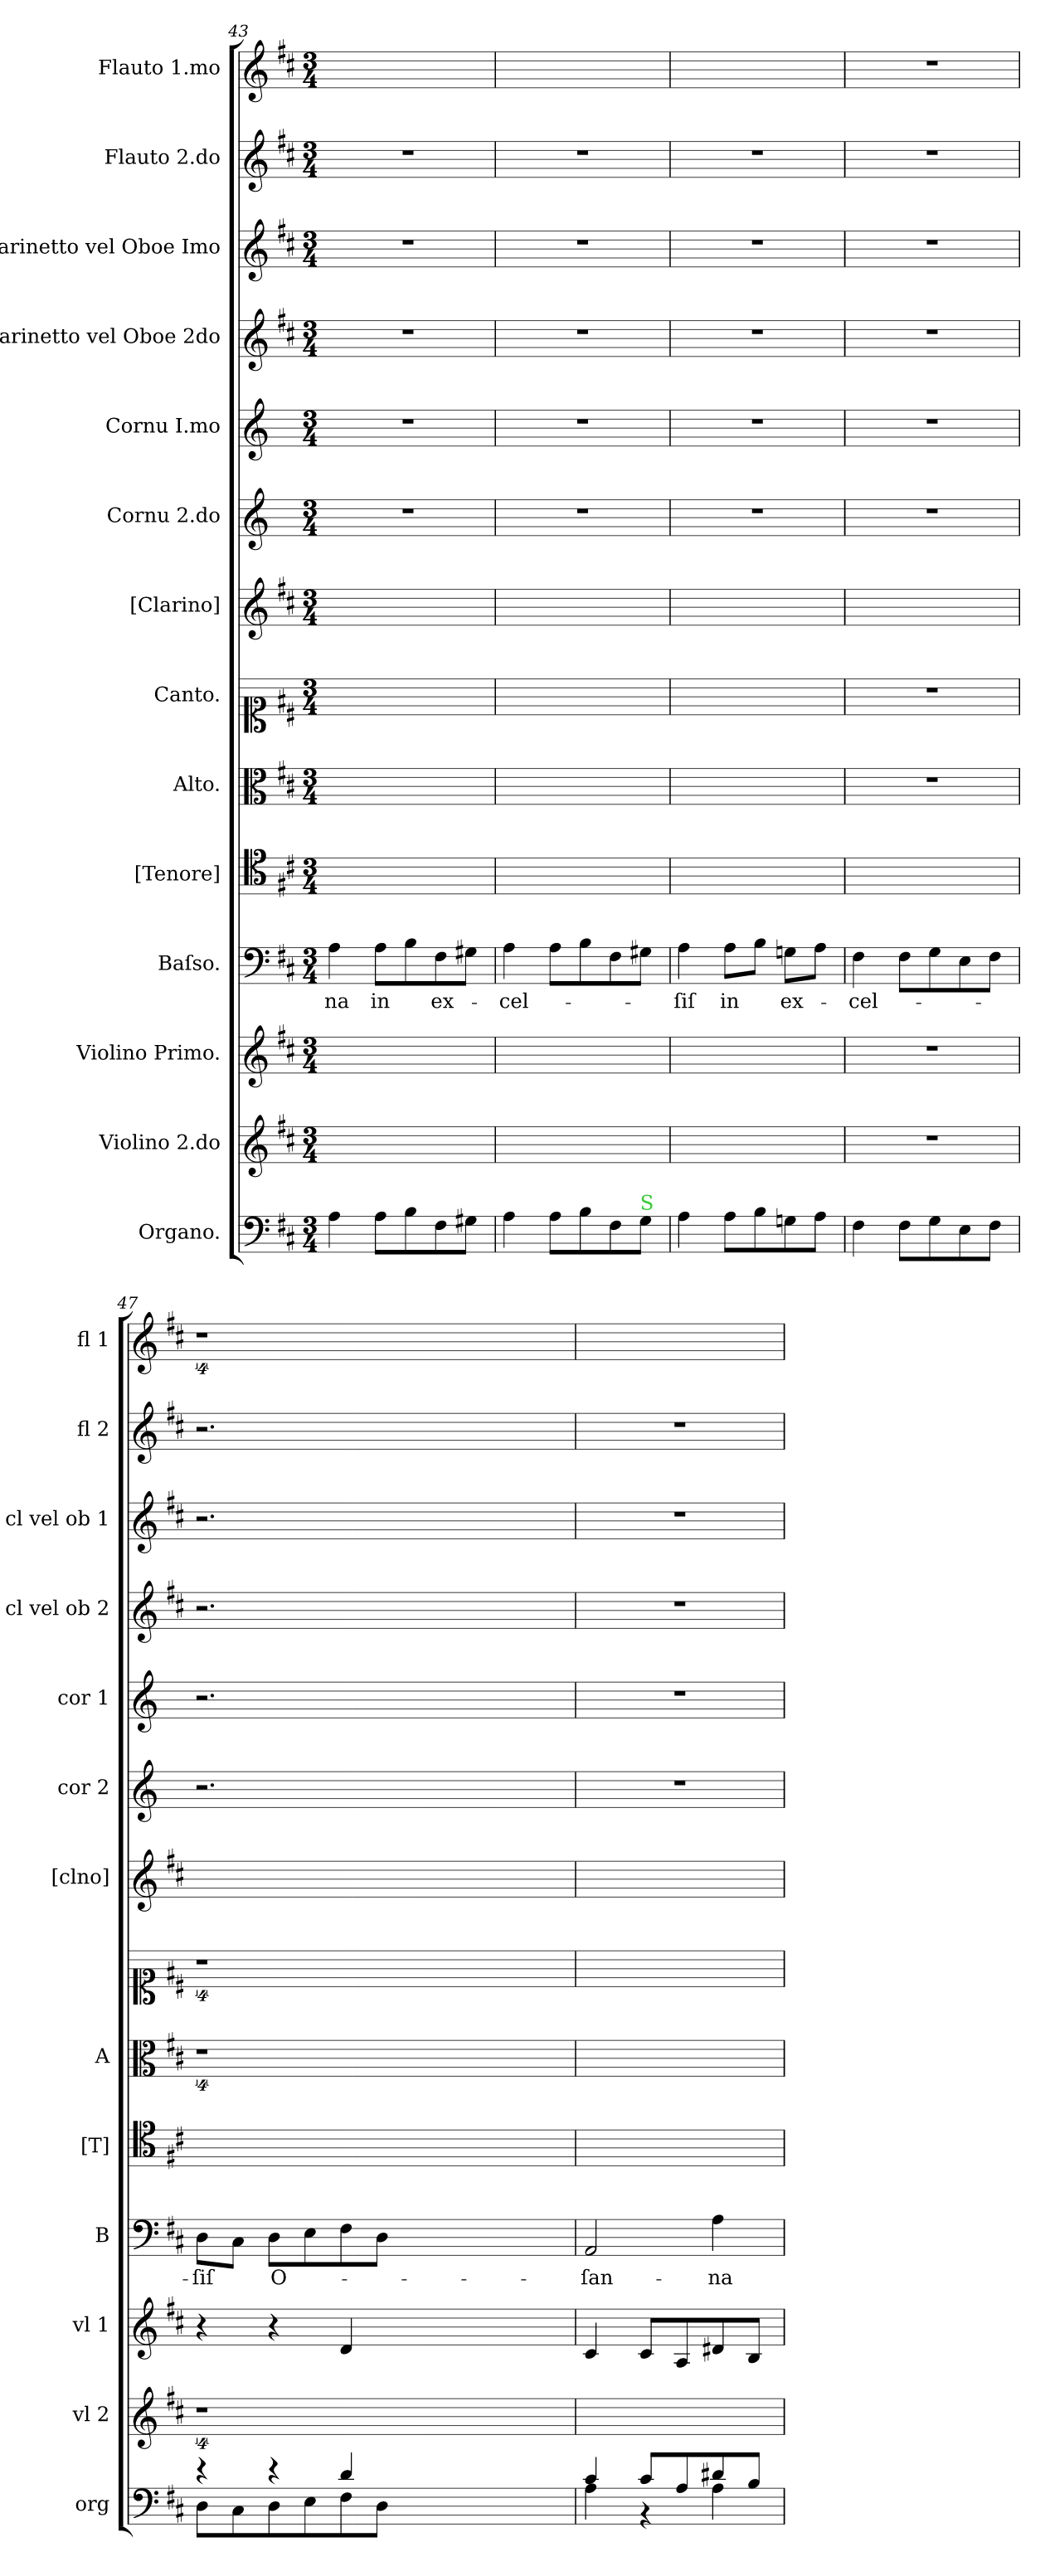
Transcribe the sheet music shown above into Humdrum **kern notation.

**kern	**kern	**kern	**kern	**text	**kern	**kern	**kern	**kern	**kern	**kern	**kern	**kern	**kern	**kern
*part14	*part13	*part12	*part11	*part11	*part10	*part9	*part8	*part7	*part6	*part5	*part4	*part3	*part2	*part1
*staff14	*staff13	*staff12	*staff11	*staff11	*staff10	*staff9	*staff8	*staff7	*staff6	*staff5	*staff4	*staff3	*staff2	*staff1
*I"Organo.	*I"Violino 2.do	*I"Violino Primo.	*I"Baſso.	*	*I"[Tenore]	*I"Alto.	*I"Canto.	*I"[Clarino]	*I"Cornu 2.do	*I"Cornu I.mo	*I"Clarinetto vel Oboe 2do	*I"Clarinetto vel Oboe Imo	*I"Flauto 2.do	*I"Flauto 1.mo
*I'org	*I'vl 2	*I'vl 1	*I'B	*	*I'[T]	*I'A	*	*I'[clno]	*I'cor 2	*I'cor 1	*I'cl vel ob 2	*I'cl vel ob 1	*I'fl 2	*I'fl 1
*clefF4	*clefG2	*clefG2	*clefF4	*	*clefC4	*clefC3	*clefC1	*clefG2	*clefG2	*clefG2	*clefG2	*clefG2	*clefG2	*clefG2
*	*	*	*	*	*	*	*	*	*ITrd6c10	*ITrd6c10	*	*	*	*
*k[f#c#]	*k[f#c#]	*k[f#c#]	*k[f#c#]	*	*k[f#c#]	*k[f#c#]	*k[f#c#]	*k[f#c#]	*k[f#c#]	*k[f#c#]	*k[f#c#]	*k[f#c#]	*k[f#c#]	*k[f#c#]
*D:	*D:	*D:	*D:	*	*D:	*D:	*D:	*D:	*	*	*D:	*D:	*D:	*D:
*M3/4	*M3/4	*M3/4	*M3/4	*	*M3/4	*M3/4	*M3/4	*M3/4	*M3/4	*M3/4	*M3/4	*M3/4	*M3/4	*M3/4
=43	=43	=43	=43	=43	=43	=43	=43	=43	=43	=43	=43	=43	=43	=43
4A\	2.ryy	2.ryy	4A\	-na	2.ryy	2.ryy	2.ryy	2.ryy	2.r	2.r	2.r	2.r	2.r	2.ryy
8A\L	.	.	8A\L	in	.	.	.	.	.	.	.	.	.	.
8B\	.	.	8B\	.	.	.	.	.	.	.	.	.	.	.
8F#\	.	.	8F#\	ex-	.	.	.	.	.	.	.	.	.	.
8G#X\J	.	.	8G#X\J	.	.	.	.	.	.	.	.	.	.	.
=44	=44	=44	=44	=44	=44	=44	=44	=44	=44	=44	=44	=44	=44	=44
4A\	2.ryy	2.ryy	4A\	-cel-	2.ryy	2.ryy	2.ryy	2.ryy	2.r	2.r	2.r	2.r	2.r	2.ryy
8A\L	.	.	8A\L	.	.	.	.	.	.	.	.	.	.	.
8B\	.	.	8B\	.	.	.	.	.	.	.	.	.	.	.
8F#\	.	.	8F#\	.	.	.	.	.	.	.	.	.	.	.
!LO:TX:a:color=limegreen:t=S	!	!	!	!	!	!	!	!	!	!	!	!	!	!
8G\J	.	.	8G#X\J	.	.	.	.	.	.	.	.	.	.	.
=45	=45	=45	=45	=45	=45	=45	=45	=45	=45	=45	=45	=45	=45	=45
4A\	2.ryy	2.ryy	4A\	-ſiſ	2.ryy	2.ryy	2.ryy	2.ryy	2.r	2.r	2.r	2.r	2.r	2.ryy
8A\L	.	.	8A\L	in	.	.	.	.	.	.	.	.	.	.
8B\	.	.	8B\J	.	.	.	.	.	.	.	.	.	.	.
8Gn\	.	.	8Gn\L	ex-	.	.	.	.	.	.	.	.	.	.
8A\J	.	.	8A\J	.	.	.	.	.	.	.	.	.	.	.
=46	=46	=46	=46	=46	=46	=46	=46	=46	=46	=46	=46	=46	=46	=46
4F#\	2.r	2.r	4F#\	-cel-	2.ryy	2.r	2.r	2.ryy	2.r	2.r	2.r	2.r	2.r	2.r
8F#\L	.	.	8F#\L	.	.	.	.	.	.	.	.	.	.	.
8G\	.	.	8G\	.	.	.	.	.	.	.	.	.	.	.
8E\	.	.	8E\	.	.	.	.	.	.	.	.	.	.	.
8F#\J	.	.	8F#\J	.	.	.	.	.	.	.	.	.	.	.
=47	=47	=47	=47	=47	=47	=47	=47	=47	=47	=47	=47	=47	=47	=47
*^	*	*	*	*	*	*	*	*	*	*	*	*	*	*
4r	8D\L	4%9r	4r	8D\L	-ſiſ	2.ryy	4%9r	4%9r	2.ryy	2.r	2.r	2.r	2.r	2.r	4%9r
.	8C#\	.	.	8C#\J	.	.	.	.	.	.	.	.	.	.	.
4r	8D\	.	4r	8D\L	O-	.	.	.	.	.	.	.	.	.	.
.	8E\	.	.	8E\	.	.	.	.	.	.	.	.	.	.	.
4d/	8F#\	.	4d/	8F#\	.	.	.	.	.	.	.	.	.	.	.
.	8D\J	.	.	8D\J	.	.	.	.	.	.	.	.	.	.	.
1.ryy	1.ryy	.	1.ryy	1.ryy	.	1.ryy	.	.	1.ryy	1.ryy	1.ryy	1.ryy	1.ryy	1.ryy	.
=48	=48	=48	=48	=48	=48	=48	=48	=48	=48	=48	=48	=48	=48	=48	=48
4c#/	4A\	2.ryy	4c#/	2AA/	-ſan-	2.ryy	2.ryy	2.ryy	2.ryy	2.r	2.r	2.r	2.r	2.r	2.ryy
8c#/L	4r	.	8c#/L	.	.	.	.	.	.	.	.	.	.	.	.
8A/	.	.	8A/	.	.	.	.	.	.	.	.	.	.	.	.
8d#X/	4A\	.	8d#X/	4A\	-na	.	.	.	.	.	.	.	.	.	.
8B/J	.	.	8B/J	.	.	.	.	.	.	.	.	.	.	.	.
*v	*v	*	*	*	*	*	*	*	*	*	*	*	*	*	*
=	=	=	=	=	=	=	=	=	=	=	=	=	=	=
*-	*-	*-	*-	*-	*-	*-	*-	*-	*-	*-	*-	*-	*-	*-
